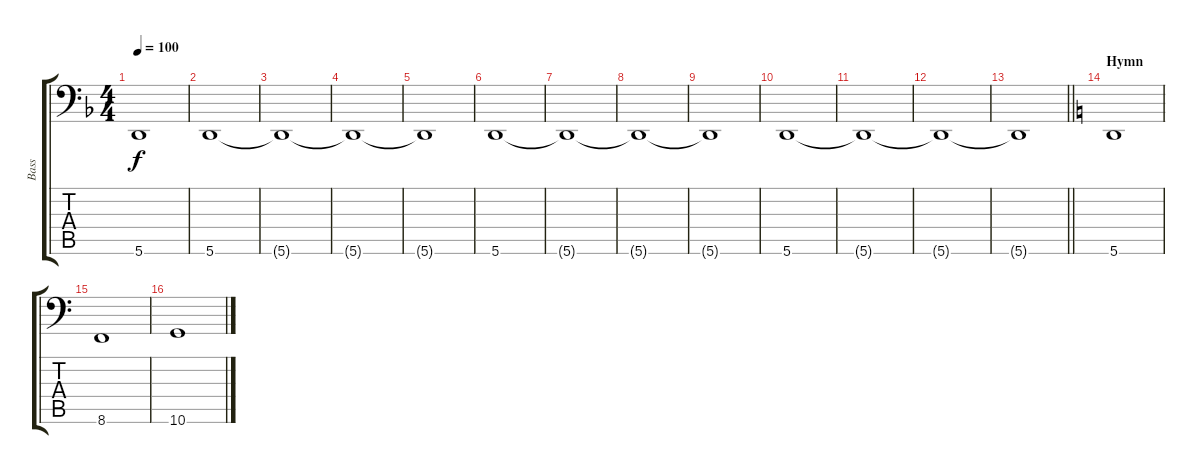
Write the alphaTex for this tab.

\track ("Bass" "Bass") {instrument overdrivenguitar}
\staff {score tabs}
\tuning (C3 G2 D2 A1 E1 A0) {hide}
\ts (4 4)
\tempo 100
\clef f4
\ks dminor
5.6{t}.1{dy f} |
5.6.1 |
5.6{t}.1 |
5.6{t}.1 |
5.6{t}.1 |
5.6.1 |
5.6{t}.1 |
5.6{t}.1 |
5.6{t}.1 |
5.6.1 |
5.6{t}.1 |
5.6{t}.1 |
\barLineRight lightlight
5.6{t}.1 |
\section ("" "Hymn")
\ks c
5.6.1 |
8.6.1 |
10.6.1
